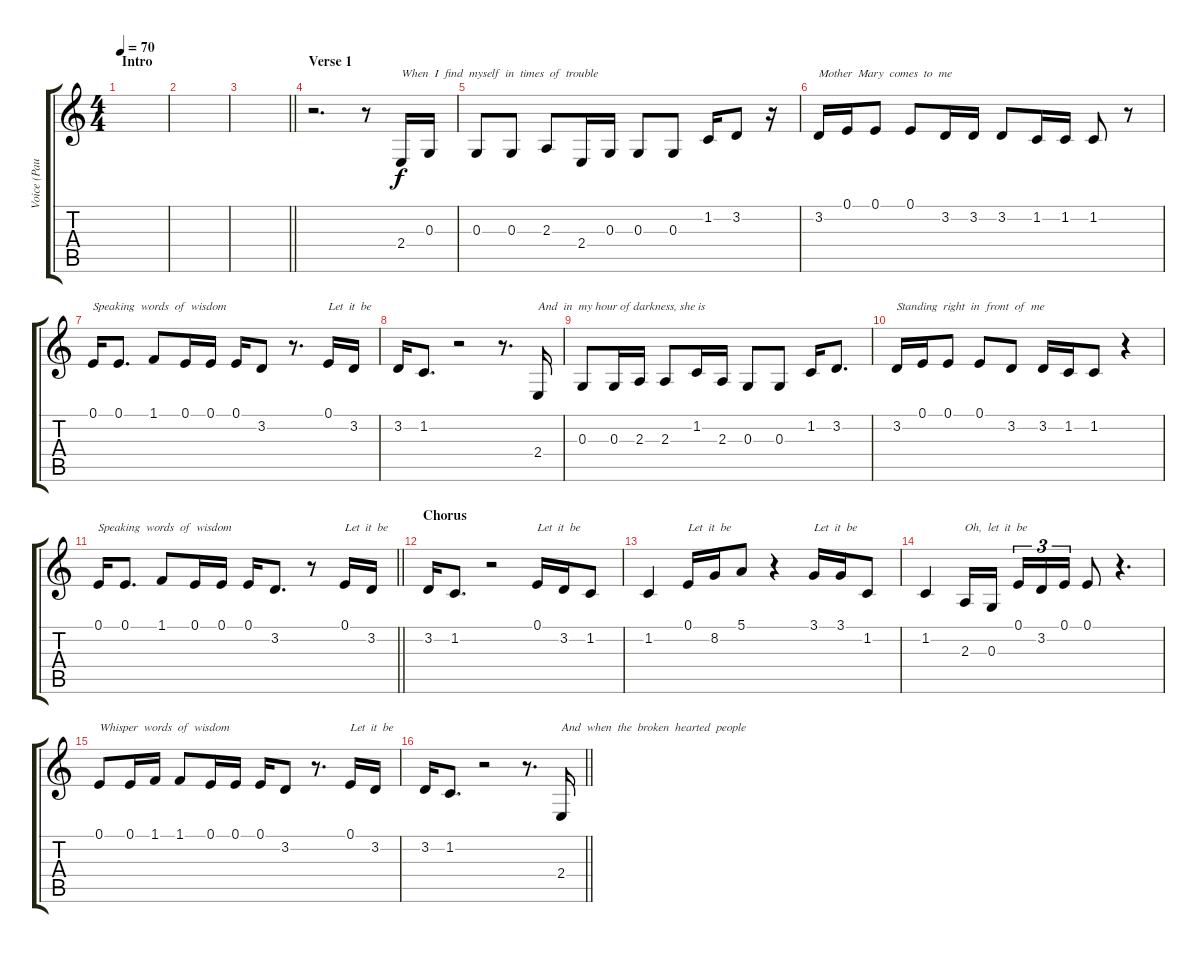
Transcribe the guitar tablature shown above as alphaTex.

\track ("Voice (Paul McCartney)" "Voice (Pau") {instrument clarinet}
\staff {score tabs}
\tuning (E4 B3 G3 D3 A2 E2) {hide}
\ts (4 4)
\section ("" "Intro")
\tempo 70
\clef g2
\ks c
|
|
\barLineRight lightlight
|
\section ("" "Verse 1")
r.2{d} r.8 2.4.16{txt "When  I  find  myself  in  times  of  trouble"} 0.3.16 |
0.3.8 0.3.8 2.3.8 2.4.16 0.3.16 0.3.8 0.3.8 1.2.16 3.2.8 r.16 |
3.2.16{txt "Mother  Mary  comes  to  me"} 0.1.16 0.1.8 0.1.8 3.2.16 3.2.16 3.2.8 1.2.16 1.2.16 1.2.8 r.8 |
0.1.16{txt "Speaking  words  of  wisdom"} 0.1.8{d} 1.1.8 0.1.16 0.1.16 0.1.16 3.2.8 r.8{d} 0.1.16{txt "Let  it  be"} 3.2.16 |
3.2.16 1.2.8{d} r.2 r.8{d} 2.4.16{txt "And  in  my hour of darkness, she is"} |
0.3.8 0.3.16 2.3.16 2.3.8 1.2.16 2.3.16 0.3.8 0.3.8 1.2.16 3.2.8{d} |
3.2.16{txt "Standing  right  in  front  of  me"} 0.1.16 0.1.8 0.1.8 3.2.8 3.2.16 1.2.16 1.2.8 r.4 |
\barLineRight lightlight
0.1.16{txt "Speaking  words  of  wisdom"} 0.1.8{d} 1.1.8 0.1.16 0.1.16 0.1.16 3.2.8{d} r.8 0.1.16{txt "Let  it  be"} 3.2.16 |
\section ("" "Chorus")
3.2.16 1.2.8{d} r.2 0.1.16{txt "Let  it  be"} 3.2.16 1.2.8 |
1.2.4 0.1.16{txt "Let  it  be"} 8.2.16 5.1.8 r.4 3.1.16{txt "Let  it  be"} 3.1.16 1.2.8 |
1.2.4 2.3.16{txt "Oh,  let  it  be"} 0.3.16 0.1.16{tu (3 2)} 3.2.16{tu (3 2)} 0.1.16{tu (3 2)} 0.1.8 r.4{d} |
0.1.8{txt "Whisper  words  of  wisdom"} 0.1.16 1.1.16 1.1.8 0.1.16 0.1.16 0.1.16 3.2.8 r.8{d} 0.1.16{txt "Let  it  be"} 3.2.16 |
\barLineRight lightlight
3.2.16 1.2.8{d} r.2 r.8{d} 2.4.16{txt "And  when  the  broken  hearted  people"}
